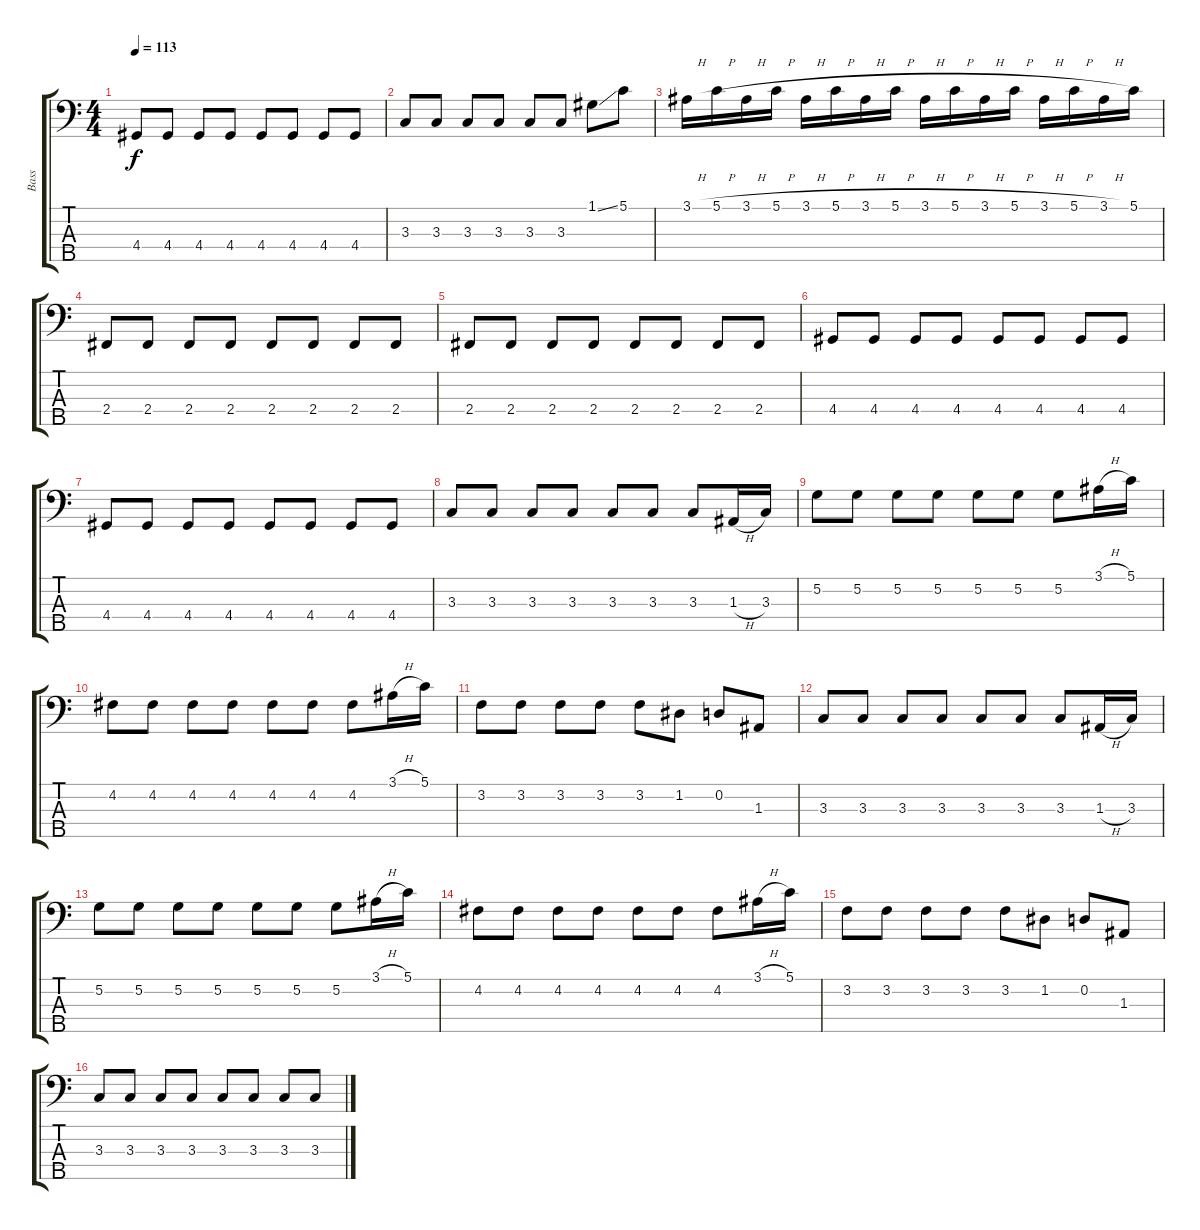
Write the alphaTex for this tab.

\track ("Bass" "Bass") {instrument electricbassfinger}
\staff {score tabs}
\tuning (G2 D2 A1 E1 B0) {hide}
\ts (4 4)
\tempo 113
\clef f4
\ks c
4.4.8{dy f} 4.4.8 4.4.8 4.4.8 4.4.8 4.4.8 4.4.8 4.4.8 |
3.3.8 3.3.8 3.3.8 3.3.8 3.3.8 3.3.8 1.1{ss}.8 5.1.8 |
3.1{h}.16 5.1{h}.16 3.1{h}.16 5.1{h}.16 3.1{h}.16 5.1{h}.16 3.1{h}.16 5.1{h}.16 3.1{h}.16 5.1{h}.16 3.1{h}.16 5.1{h}.16 3.1{h}.16 5.1{h}.16 3.1{h}.16 5.1.16 |
2.4.8 2.4.8 2.4.8 2.4.8 2.4.8 2.4.8 2.4.8 2.4.8 |
2.4.8 2.4.8 2.4.8 2.4.8 2.4.8 2.4.8 2.4.8 2.4.8 |
4.4.8 4.4.8 4.4.8 4.4.8 4.4.8 4.4.8 4.4.8 4.4.8 |
4.4.8 4.4.8 4.4.8 4.4.8 4.4.8 4.4.8 4.4.8 4.4.8 |
3.3.8 3.3.8 3.3.8 3.3.8 3.3.8 3.3.8 3.3.8 1.3{h}.16 3.3.16 |
5.2.8 5.2.8 5.2.8 5.2.8 5.2.8 5.2.8 5.2.8 3.1{h}.16 5.1.16 |
4.2.8 4.2.8 4.2.8 4.2.8 4.2.8 4.2.8 4.2.8 3.1{h}.16 5.1.16 |
3.2.8 3.2.8 3.2.8 3.2.8 3.2.8 1.2.8 0.2.8 1.3.8 |
3.3.8 3.3.8 3.3.8 3.3.8 3.3.8 3.3.8 3.3.8 1.3{h}.16 3.3.16 |
5.2.8 5.2.8 5.2.8 5.2.8 5.2.8 5.2.8 5.2.8 3.1{h}.16 5.1.16 |
4.2.8 4.2.8 4.2.8 4.2.8 4.2.8 4.2.8 4.2.8 3.1{h}.16 5.1.16 |
3.2.8 3.2.8 3.2.8 3.2.8 3.2.8 1.2.8 0.2.8 1.3.8 |
3.3.8 3.3.8 3.3.8 3.3.8 3.3.8 3.3.8 3.3.8 3.3.8
